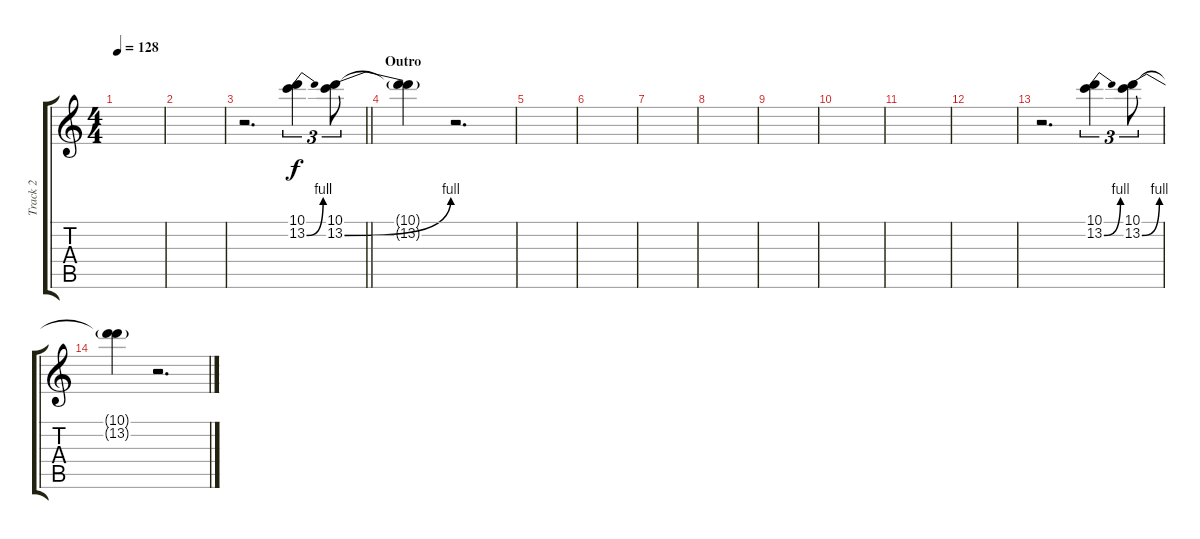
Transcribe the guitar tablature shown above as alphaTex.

\track ("Track 2" "Track 2") {instrument overdrivenguitar}
\staff {score tabs}
\tuning (E4 B3 G3 D3 A2 D2) {hide}
\ts (4 4)
\tempo 128
\clef g2
\ks c
|
|
\barLineRight lightlight
r.2{d} (10.1 13.2{be (bend 0 0 60 4)}).4{tu (3 2)} (10.1 13.2{be (bend 0 0 60 4)}).8{tu (3 2)} |
\section ("" "Outro")
(10.1{t} 13.2{t}).4 r.2{d} |
|
|
|
|
|
|
|
|
r.2{d} (10.1 13.2{be (bend 0 0 60 4)}).4{tu (3 2)} (10.1 13.2{be (bend 0 0 60 4)}).8{tu (3 2)} |
(10.1{t} 13.2{t}).4 r.2{d}
